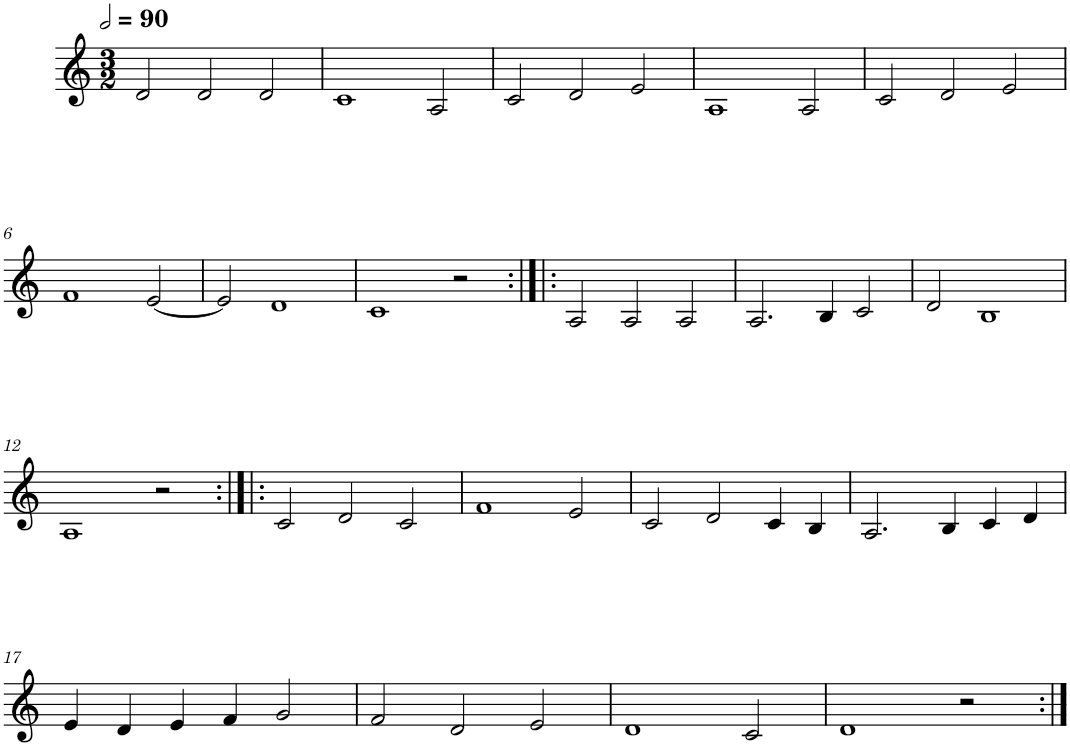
**kern
*part1
*staff1
*I"Quatre parties
*clefG2
*k[]
*M3/2
*MM180
=1
2d/
2d/
2d/
=2
1c
2A/
=3
2c/
2d/
2e/
=4
1A
2A/
=5
2c/
2d/
2e/
!!LO:LB:g=z
=6
1f
[2e/
=7
2e/]
1d
=8
1c
2r
=9:|!|:
2A/
2A/
2A/
=10
2.A/
4B/
2c/
=11
2d/
1B
!!LO:LB:g=z
=12
1A
2r
=13:|!|:
2c/
2d/
2c/
=14
1f
2e/
=15
2c/
2d/
4c/
4B/
=16
2.A/
4B/
4c/
4d/
!!LO:LB:g=z
=17
4e/
4d/
4e/
4f/
2g/
=18
2f/
2d/
2e/
=19
1d
2c/
=20
1d
2r
=:|!
*-
